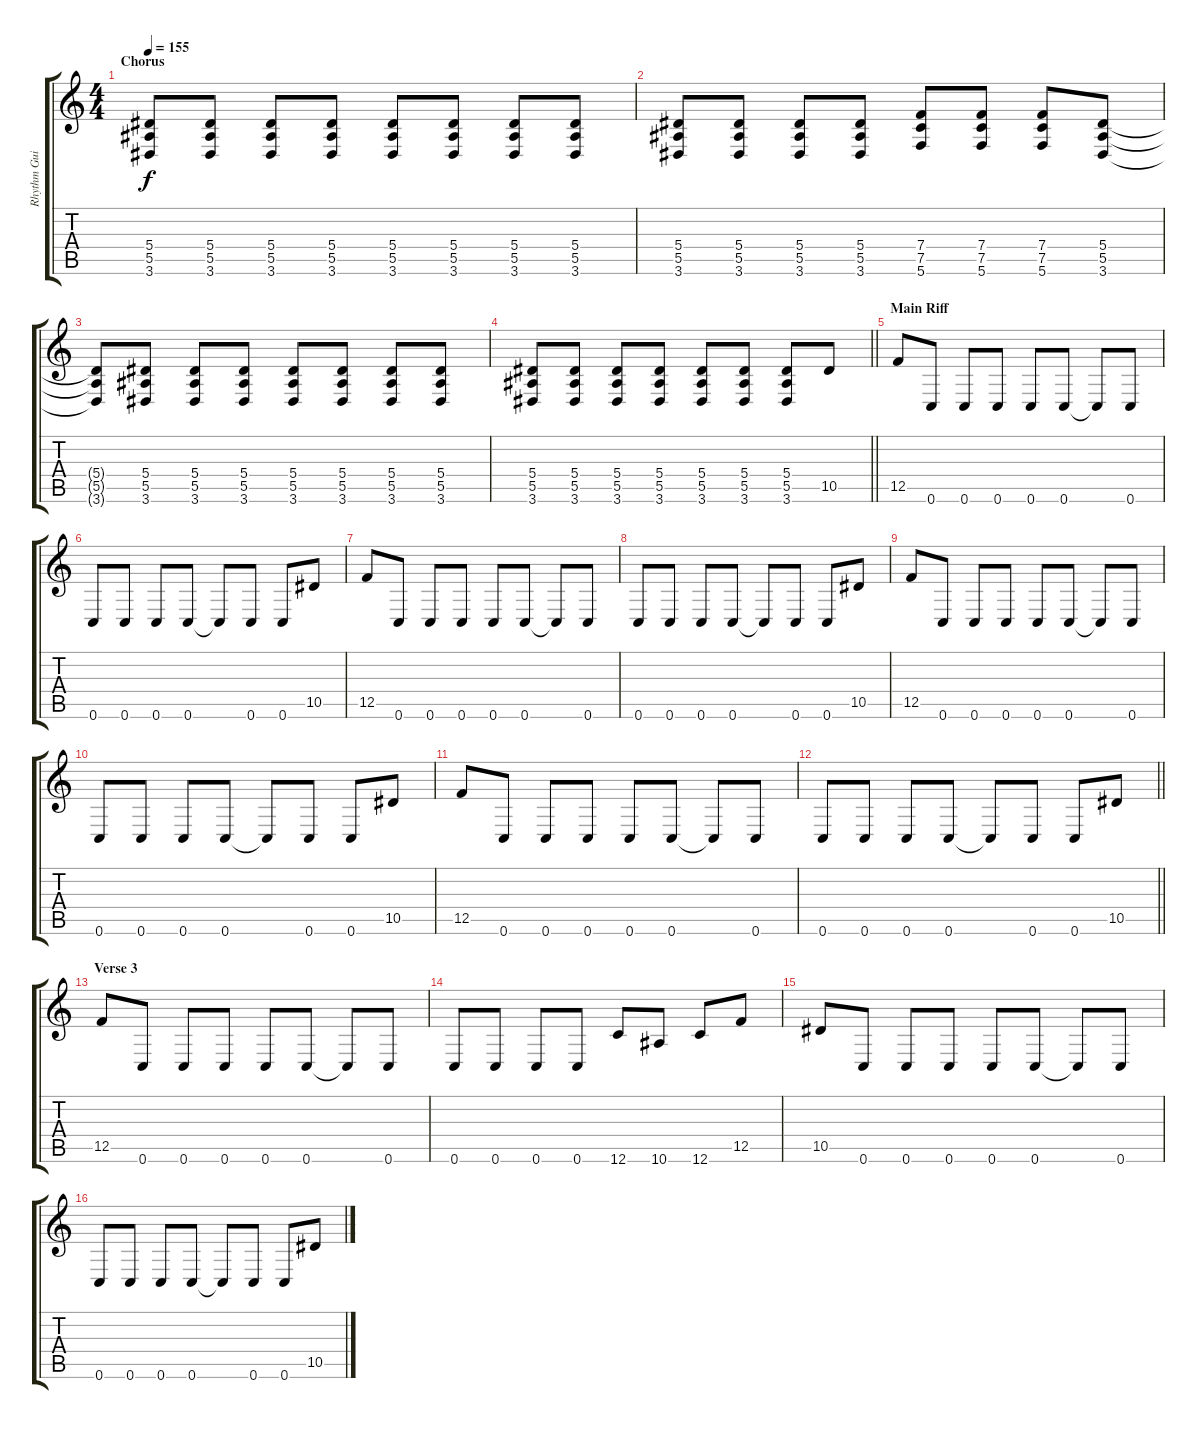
\track ("Rhythm Guitar 1 [Josh Homme]" "Rhythm Gui") {instrument overdrivenguitar}
\staff {score tabs}
\tuning (C4 G3 Eb3 Bb2 F2 C2) {hide}
\ts (4 4)
\section ("" "Chorus")
\tempo 155
\clef g2
\ks c
(5.4{t} 5.5{t} 3.6{t}).8{dy f} (5.4 5.5 3.6).8 (5.4 5.5 3.6).8 (5.4 5.5 3.6).8 (5.4 5.5 3.6).8 (5.4 5.5 3.6).8 (5.4 5.5 3.6).8 (5.4 5.5 3.6).8 |
(5.4 5.5 3.6).8 (5.4 5.5 3.6).8 (5.4 5.5 3.6).8 (5.4 5.5 3.6).8 (7.4 7.5 5.6).8 (7.4 7.5 5.6).8 (7.4 7.5 5.6).8 (5.4 5.5 3.6).8 |
(5.4{t} 5.5{t} 3.6{t}).8 (5.4 5.5 3.6).8 (5.4 5.5 3.6).8 (5.4 5.5 3.6).8 (5.4 5.5 3.6).8 (5.4 5.5 3.6).8 (5.4 5.5 3.6).8 (5.4 5.5 3.6).8 |
\barLineRight lightlight
(5.4 5.5 3.6).8 (5.4 5.5 3.6).8 (5.4 5.5 3.6).8 (5.4 5.5 3.6).8 (5.4 5.5 3.6).8 (5.4 5.5 3.6).8 (5.4 5.5 3.6).8 10.5.8 |
\section ("" "Main Riff")
12.5.8 0.6.8 0.6.8 0.6.8 0.6.8 0.6.8 0.6{t}.8 0.6.8 |
0.6.8 0.6.8 0.6.8 0.6.8 0.6{t}.8 0.6.8 0.6.8 10.5.8 |
12.5.8 0.6.8 0.6.8 0.6.8 0.6.8 0.6.8 0.6{t}.8 0.6.8 |
0.6.8 0.6.8 0.6.8 0.6.8 0.6{t}.8 0.6.8 0.6.8 10.5.8 |
12.5.8 0.6.8 0.6.8 0.6.8 0.6.8 0.6.8 0.6{t}.8 0.6.8 |
0.6.8 0.6.8 0.6.8 0.6.8 0.6{t}.8 0.6.8 0.6.8 10.5.8 |
12.5.8 0.6.8 0.6.8 0.6.8 0.6.8 0.6.8 0.6{t}.8 0.6.8 |
\barLineRight lightlight
0.6.8 0.6.8 0.6.8 0.6.8 0.6{t}.8 0.6.8 0.6.8 10.5.8 |
\section ("" "Verse 3")
12.5.8 0.6.8 0.6.8 0.6.8 0.6.8 0.6.8 0.6{t}.8 0.6.8 |
0.6.8 0.6.8 0.6.8 0.6.8 12.6.8 10.6.8 12.6.8 12.5.8 |
10.5.8 0.6.8 0.6.8 0.6.8 0.6.8 0.6.8 0.6{t}.8 0.6.8 |
0.6.8 0.6.8 0.6.8 0.6.8 0.6{t}.8 0.6.8 0.6.8 10.5.8
